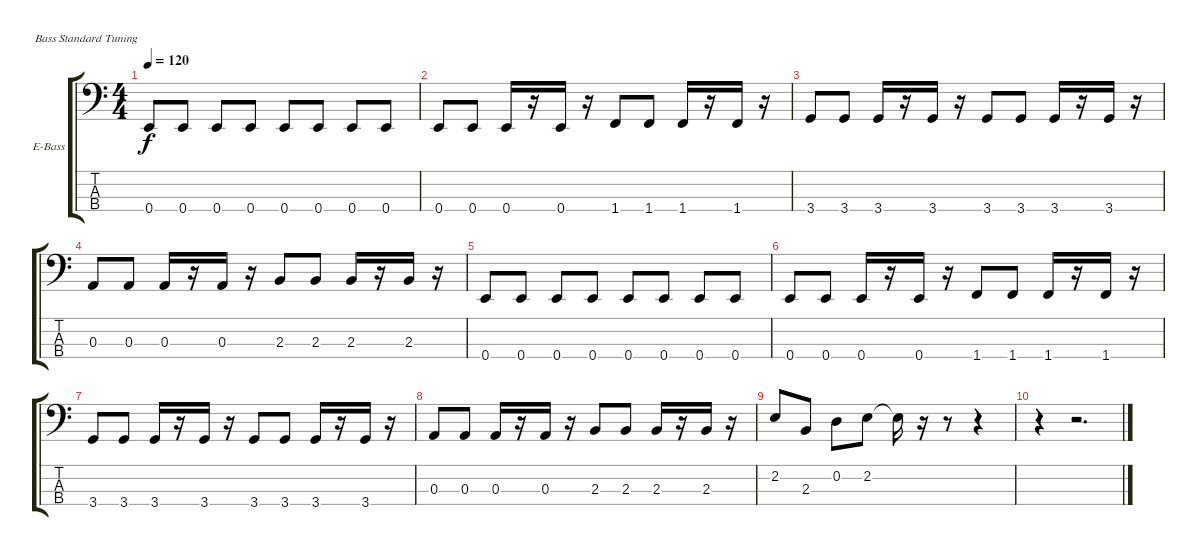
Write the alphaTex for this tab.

\bracketExtendMode groupsimilarinstruments
\firstSystemTrackNameOrientation horizontal
\otherSystemsTrackNameOrientation horizontal
\track ("Bass-guitar" "E-Bass") {instrument electricbasspick}
\staff {score tabs}
\tuning (G2 D2 A1 E1)
\ts (4 4)
\tempo 120
\clef f4
\ks c
0.4.8{dy f} 0.4.8 0.4.8 0.4.8 0.4.8 0.4.8 0.4.8 0.4.8 |
0.4.8 0.4.8 0.4.16 r.16 0.4.16 r.16 1.4.8 1.4.8 1.4.16 r.16 1.4.16 r.16 |
3.4.8 3.4.8 3.4.16 r.16 3.4.16 r.16 3.4.8 3.4.8 3.4.16 r.16 3.4.16 r.16 |
0.3.8 0.3.8 0.3.16 r.16 0.3.16 r.16 2.3.8 2.3.8 2.3.16 r.16 2.3.16 r.16 |
0.4.8 0.4.8 0.4.8 0.4.8 0.4.8 0.4.8 0.4.8 0.4.8 |
0.4.8 0.4.8 0.4.16 r.16 0.4.16 r.16 1.4.8 1.4.8 1.4.16 r.16 1.4.16 r.16 |
3.4.8 3.4.8 3.4.16 r.16 3.4.16 r.16 3.4.8 3.4.8 3.4.16 r.16 3.4.16 r.16 |
0.3.8 0.3.8 0.3.16 r.16 0.3.16 r.16 2.3.8 2.3.8 2.3.16 r.16 2.3.16 r.16 |
2.2.8 2.3.8 0.2.8 2.2.8 2.2{t}.16 r.16 r.8 r.4 |
r.4 r.2{d}
